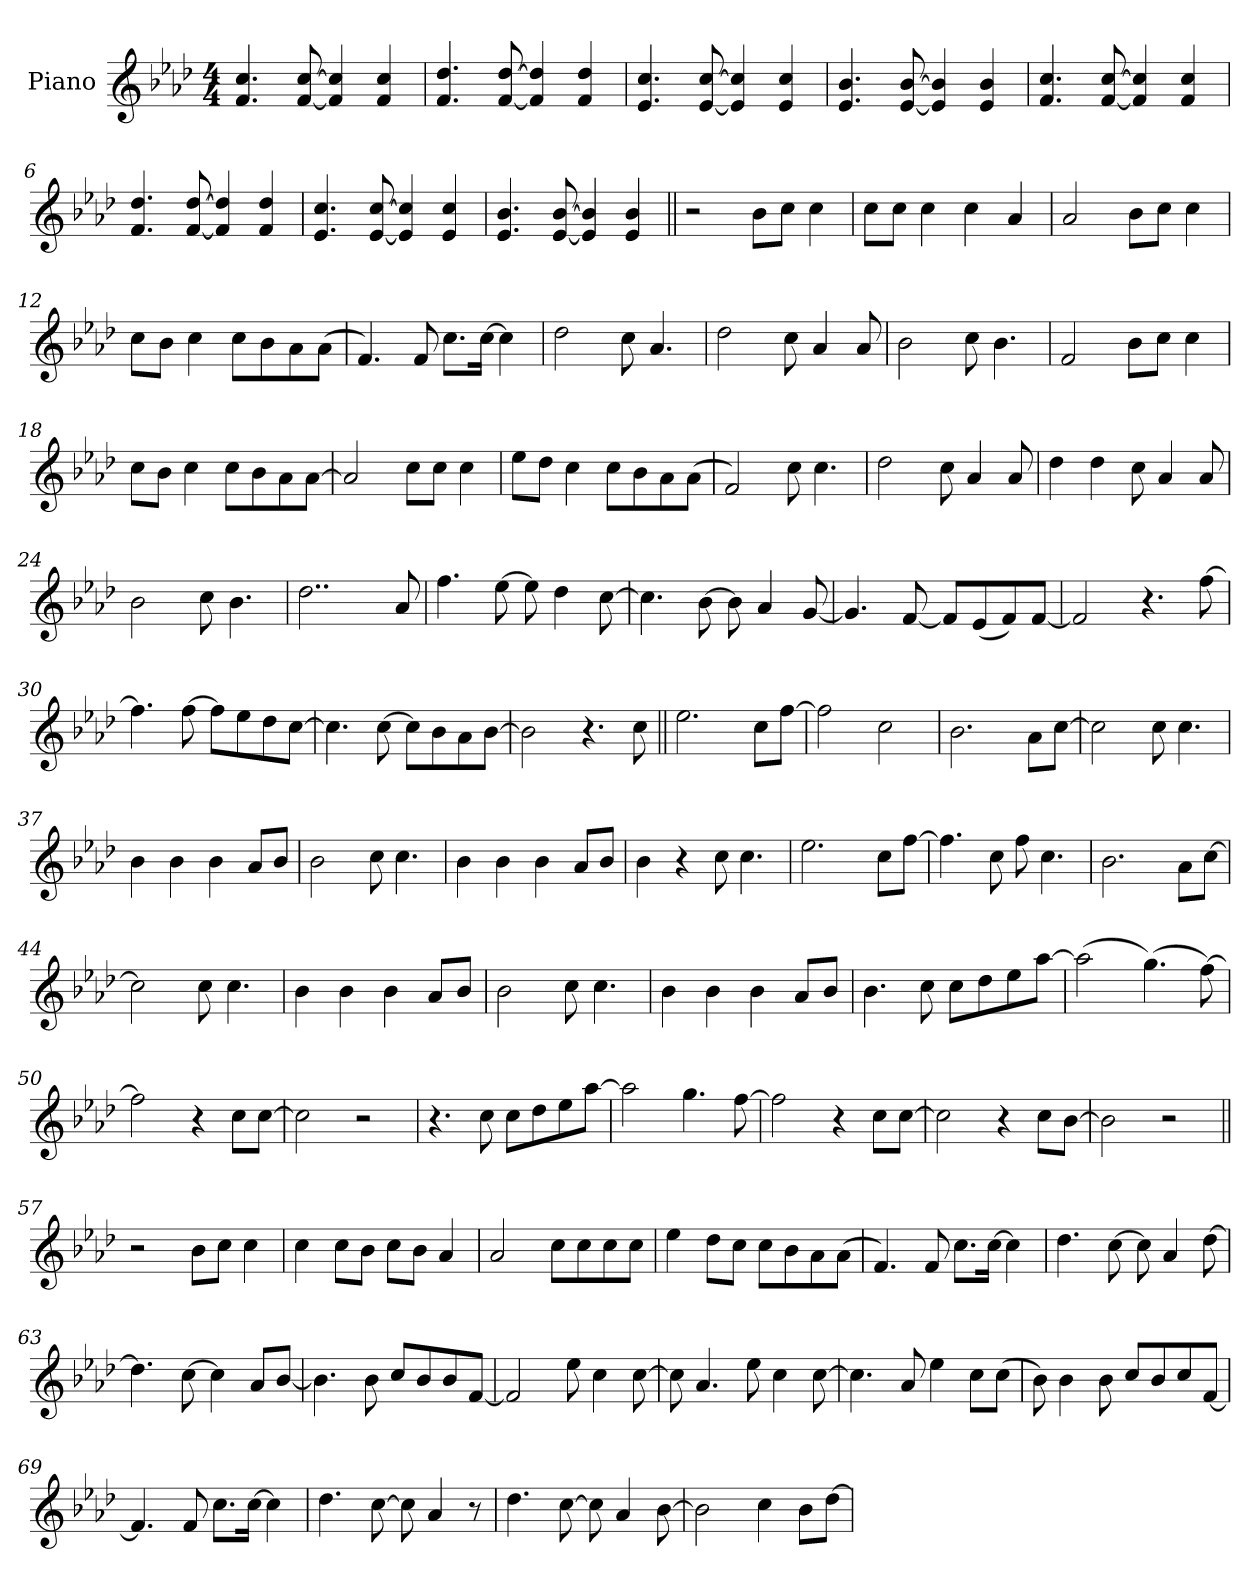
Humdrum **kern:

**kern
*part1
*staff1
*I"Piano
*I'Pno.
*clefG2
*k[b-e-a-d-]
*M4/4
=1
4.f! 4.cc!
[8f! [8cc!
4f!] 4cc!]
4f! 4cc!
=2
4.f! 4.dd-!
[8f! [8dd-!
4f!] 4dd-!]
4f! 4dd-!
=3
4.e-! 4.cc!
[8e-! [8cc!
4e-!] 4cc!]
4e-! 4cc!
=4
4.e-! 4.b-!
[8e-! [8b-!
4e-!] 4b-!]
4e-! 4b-!
=5
4.f! 4.cc!
[8f! [8cc!
4f!] 4cc!]
4f! 4cc!
=6
4.f! 4.dd-!
[8f! [8dd-!
4f!] 4dd-!]
4f! 4dd-!
=7
4.e-! 4.cc!
[8e-! [8cc!
4e-!] 4cc!]
4e-! 4cc!
=8
4.e-! 4.b-!
[8e-! [8b-!
4e-!] 4b-!]
4e-! 4b-!
=9||
2r
8b-L
8ccJ
4cc
=10
8ccL
8ccJ
4cc
4cc
4a-
=11
2a-
8b-L
8ccJ
4cc
=12
8ccL
8b-J
4cc
8ccL
8b-
8a-
(8a-J
=13
4.f)
8f
8.ccL
[16ccJk
4cc]
=14
2dd-
8cc
4.a-
=15
2dd-
8cc
4a-
8a-
=16
2b-
8cc
4.b-
=17
2f
8b-L
8ccJ
4cc
=18
8ccL
8b-J
4cc
8ccL
8b-
8a-
[8a-J
=19
2a-]
8ccL
8ccJ
4cc
=20
8ee-L
8dd-J
4cc
8ccL
8b-
8a-
(8a-J
=21
2f)
8cc
4.cc
=22
2dd-
8cc
4a-
8a-
=23
4dd-
4dd-
8cc
4a-
8a-
=24
2b-
8cc
4.b-
=25
2..dd-
8a-
=26
4.ff
[8ee-
8ee-]
4dd-
[8cc
=27
4.cc]
[8b-
8b-]
4a-
[8g
=28
4.g]
[8f
8fL]
(8e-
8f)
[8fJ
=29
2f]
4.r
[8ff
=30
4.ff]
[8ff
8ffL]
8ee-
8dd-
[8ccJ
=31
4.cc]
[8cc
8ccL]
8b-
8a-
[8b-J
=32
2b-]
4.r
8cc
=33||
2.ee-
8ccL
[8ffJ
=34
2ff]
2cc
=35
2.b-
8a-L
[8ccJ
=36
2cc]
8cc
4.cc
=37
4b-
4b-
4b-
8a-L
8b-J
=38
2b-
8cc
4.cc
=39
4b-
4b-
4b-
8a-L
8b-J
=40
4b-
4r
8cc
4.cc
=41
2.ee-
8ccL
[8ffJ
=42
4.ff]
8cc
8ff
4.cc
=43
2.b-
8a-L
[8ccJ
=44
2cc]
8cc
4.cc
=45
4b-
4b-
4b-
8a-L
8b-J
=46
2b-
8cc
4.cc
=47
4b-
4b-
4b-
8a-L
8b-J
=48
4.b-
8cc
8ccL
8dd-
8ee-
[8aa-J
=49
(2aa-]
(4.gg)
[8ff)
=50
2ff]
4r
8ccL
[8ccJ
=51
2cc]
2r
=52
4.r
8cc
8ccL
8dd-
8ee-
[8aa-J
=53
2aa-]
4.gg
[8ff
=54
2ff]
4r
8ccL
[8ccJ
=55
2cc]
4r
8ccL
[8b-J
=56
2b-]
2r
=57||
2r
8b-L
8ccJ
4cc
=58
4cc
8ccL
8b-J
8ccL
8b-J
4a-
=59
2a-
8ccL
8cc
8cc
8ccJ
=60
4ee-
8dd-L
8ccJ
8ccL
8b-
8a-
(8a-J
=61
4.f)
8f
8.ccL
[16ccJk
4cc]
=62
4.dd-
[8cc
8cc]
4a-
[8dd-
=63
4.dd-]
[8cc
4cc]
8a-L
[8b-J
=64
4.b-]
8b-
8ccL
8b-
8b-
[8fJ
=65
2f]
8ee-
4cc
[8cc
=66
8cc]
4.a-
8ee-
4cc
[8cc
=67
4.cc]
8a-
4ee-
8ccL
(8ccJ
=68
8b-)
4b-
8b-
8ccL
8b-
8cc
[8fJ
=69
4.f]
8f
8.ccL
[16ccJk
4cc]
=70
4.dd-
[8cc
8cc]
4a-
8r
=71
4.dd-
[8cc
8cc]
4a-
[8b-
=72
2b-]
4cc
8b-L
[8dd-J
=
*-
